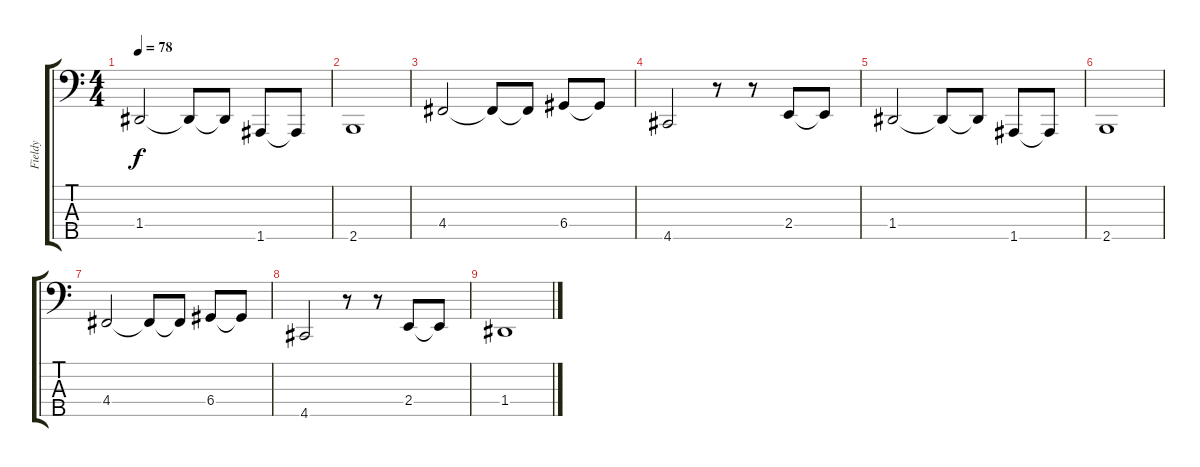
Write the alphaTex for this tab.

\track ("Fieldy" "Fieldy") {instrument slapbass1}
\staff {score tabs}
\tuning (F2 C2 G1 D1 A0) {hide}
\ts (4 4)
\tempo 78
\clef f4
\ks c
1.4.2{dy f instrument electricbassfinger} 1.4{t}.8 1.4{t}.8 1.5.8 1.5{t}.8 |
2.5.1 |
4.4.2 4.4{t}.8 4.4{t}.8 6.4.8 6.4{t}.8 |
4.5.2 r.8 r.8 2.4.8 2.4{t}.8 |
1.4.2 1.4{t}.8 1.4{t}.8 1.5.8 1.5{t}.8 |
2.5.1 |
4.4.2 4.4{t}.8 4.4{t}.8 6.4.8 6.4{t}.8 |
4.5.2 r.8 r.8 2.4.8 2.4{t}.8 |
1.4.1{instrument electricbassfinger}
